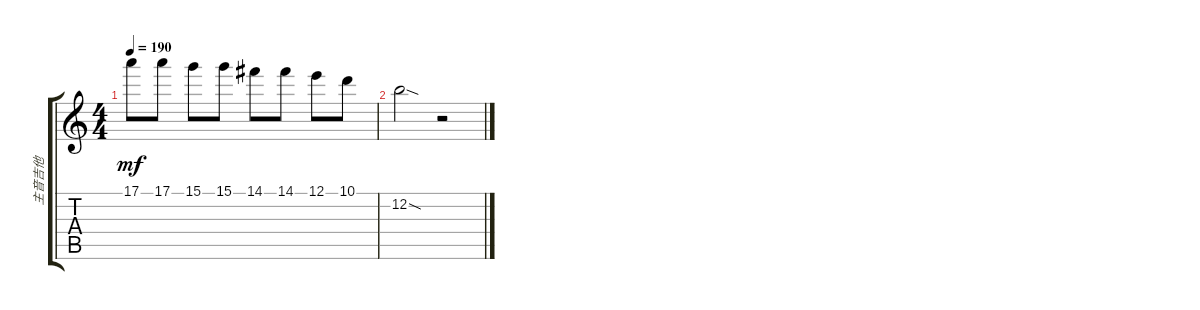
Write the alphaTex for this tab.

\track ("主音吉他" "主音吉他") {instrument overdrivenguitar}
\staff {score tabs}
\tuning (E4 B3 G3 D3 A2 E2) {hide}
\ts (4 4)
\tempo 190
\clef g2
\ks c
17.1.8{dy mf} 17.1.8 15.1.8 15.1.8 14.1.8 14.1.8 12.1.8 10.1.8 |
12.2{sod}.2 r.2
